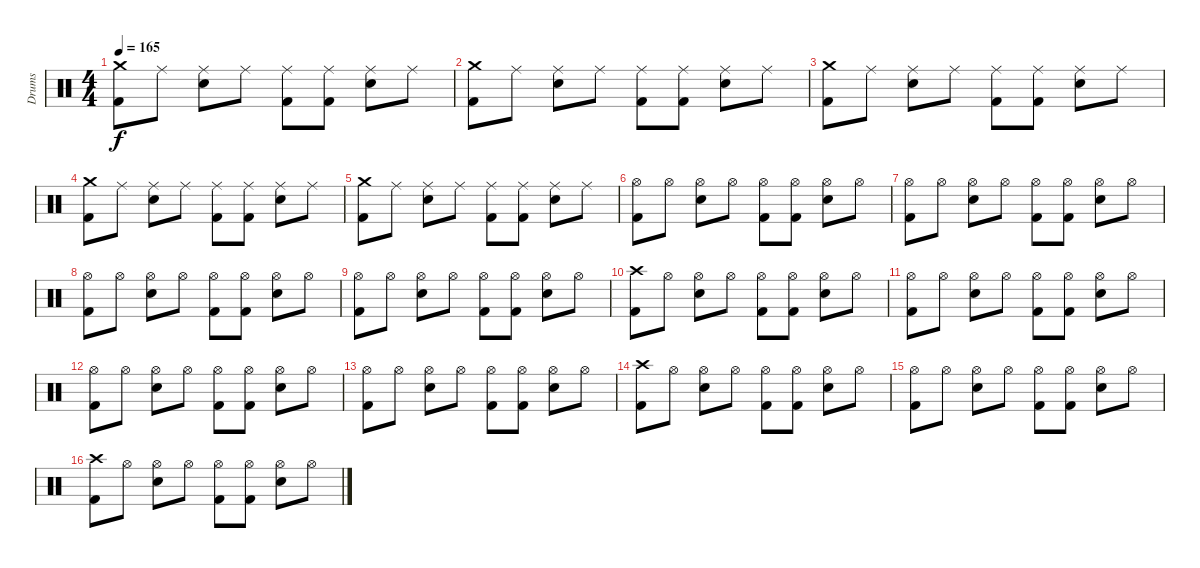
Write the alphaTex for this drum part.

\track ("Drums" "Drums") {instrument percussion}
\staff {score}
\articulation defaults
\ts (4 4)
\tempo 165
\clef neutral
\ks c
("Crash medium (hit)" "Kick (hit) 2").8{dy f} "Ride (middle)".8 ("Ride (middle)" "Snare (hit) 2").8 "Ride (middle)".8 ("Ride (middle)" "Kick (hit) 2").8 ("Ride (middle)" "Kick (hit) 2").8 ("Ride (middle)" "Snare (hit) 2").8 "Ride (middle)".8 |
("Crash medium (hit)" "Kick (hit) 2").8 "Ride (middle)".8 ("Ride (middle)" "Snare (hit) 2").8 "Ride (middle)".8 ("Ride (middle)" "Kick (hit) 2").8 ("Ride (middle)" "Kick (hit) 2").8 ("Ride (middle)" "Snare (hit) 2").8 "Ride (middle)".8 |
("Crash medium (hit)" "Kick (hit) 2").8 "Ride (middle)".8 ("Ride (middle)" "Snare (hit) 2").8 "Ride (middle)".8 ("Ride (middle)" "Kick (hit) 2").8 ("Ride (middle)" "Kick (hit) 2").8 ("Ride (middle)" "Snare (hit) 2").8 "Ride (middle)".8 |
("Crash medium (hit)" "Kick (hit) 2").8 "Ride (middle)".8 ("Ride (middle)" "Snare (hit) 2").8 "Ride (middle)".8 ("Ride (middle)" "Kick (hit) 2").8 ("Ride (middle)" "Kick (hit) 2").8 ("Ride (middle)" "Snare (hit) 2").8 "Ride (middle)".8 |
("Crash medium (hit)" "Kick (hit) 2").8 "Ride (middle)".8 ("Ride (middle)" "Snare (hit) 2").8 "Ride (middle)".8 ("Ride (middle)" "Kick (hit) 2").8 ("Ride (middle)" "Kick (hit) 2").8 ("Ride (middle)" "Snare (hit) 2").8 "Ride (middle)".8 |
("Hi-Hat (open)" "Kick (hit) 2").8 "Hi-Hat (open)".8 ("Hi-Hat (open)" "Snare (hit) 2").8 "Hi-Hat (open)".8 ("Hi-Hat (open)" "Kick (hit) 2").8 ("Hi-Hat (open)" "Kick (hit) 2").8 ("Hi-Hat (open)" "Snare (hit) 2").8 "Hi-Hat (open)".8 |
("Hi-Hat (open)" "Kick (hit) 2").8 "Hi-Hat (open)".8 ("Hi-Hat (open)" "Snare (hit) 2").8 "Hi-Hat (open)".8 ("Hi-Hat (open)" "Kick (hit) 2").8 ("Hi-Hat (open)" "Kick (hit) 2").8 ("Hi-Hat (open)" "Snare (hit) 2").8 "Hi-Hat (open)".8 |
("Hi-Hat (open)" "Kick (hit) 2").8 "Hi-Hat (open)".8 ("Hi-Hat (open)" "Snare (hit) 2").8 "Hi-Hat (open)".8 ("Hi-Hat (open)" "Kick (hit) 2").8 ("Hi-Hat (open)" "Kick (hit) 2").8 ("Hi-Hat (open)" "Snare (hit) 2").8 "Hi-Hat (open)".8 |
("Hi-Hat (open)" "Kick (hit) 2").8 "Hi-Hat (open)".8 ("Hi-Hat (open)" "Snare (hit) 2").8 "Hi-Hat (open)".8 ("Hi-Hat (open)" "Kick (hit) 2").8 ("Hi-Hat (open)" "Kick (hit) 2").8 ("Hi-Hat (open)" "Snare (hit) 2").8 "Hi-Hat (open)".8 |
("Crash high (hit)" "Kick (hit) 2").8 "Hi-Hat (open)".8 ("Hi-Hat (open)" "Snare (hit) 2").8 "Hi-Hat (open)".8 ("Hi-Hat (open)" "Kick (hit) 2").8 ("Hi-Hat (open)" "Kick (hit) 2").8 ("Hi-Hat (open)" "Snare (hit) 2").8 "Hi-Hat (open)".8 |
("Hi-Hat (open)" "Kick (hit) 2").8 "Hi-Hat (open)".8 ("Hi-Hat (open)" "Snare (hit) 2").8 "Hi-Hat (open)".8 ("Hi-Hat (open)" "Kick (hit) 2").8 ("Hi-Hat (open)" "Kick (hit) 2").8 ("Hi-Hat (open)" "Snare (hit) 2").8 "Hi-Hat (open)".8 |
("Hi-Hat (open)" "Kick (hit) 2").8 "Hi-Hat (open)".8 ("Hi-Hat (open)" "Snare (hit) 2").8 "Hi-Hat (open)".8 ("Hi-Hat (open)" "Kick (hit) 2").8 ("Hi-Hat (open)" "Kick (hit) 2").8 ("Hi-Hat (open)" "Snare (hit) 2").8 "Hi-Hat (open)".8 |
("Hi-Hat (open)" "Kick (hit) 2").8 "Hi-Hat (open)".8 ("Hi-Hat (open)" "Snare (hit) 2").8 "Hi-Hat (open)".8 ("Hi-Hat (open)" "Kick (hit) 2").8 ("Hi-Hat (open)" "Kick (hit) 2").8 ("Hi-Hat (open)" "Snare (hit) 2").8 "Hi-Hat (open)".8 |
("Crash high (hit)" "Kick (hit) 2").8 "Hi-Hat (open)".8 ("Hi-Hat (open)" "Snare (hit) 2").8 "Hi-Hat (open)".8 ("Hi-Hat (open)" "Kick (hit) 2").8 ("Hi-Hat (open)" "Kick (hit) 2").8 ("Hi-Hat (open)" "Snare (hit) 2").8 "Hi-Hat (open)".8 |
("Hi-Hat (open)" "Kick (hit) 2").8 "Hi-Hat (open)".8 ("Hi-Hat (open)" "Snare (hit) 2").8 "Hi-Hat (open)".8 ("Hi-Hat (open)" "Kick (hit) 2").8 ("Hi-Hat (open)" "Kick (hit) 2").8 ("Hi-Hat (open)" "Snare (hit) 2").8 "Hi-Hat (open)".8 |
("Crash high (hit)" "Kick (hit) 2").8 "Hi-Hat (open)".8 ("Hi-Hat (open)" "Snare (hit) 2").8 "Hi-Hat (open)".8 ("Hi-Hat (open)" "Kick (hit) 2").8 ("Hi-Hat (open)" "Kick (hit) 2").8 ("Hi-Hat (open)" "Snare (hit) 2").8 "Hi-Hat (open)".8
